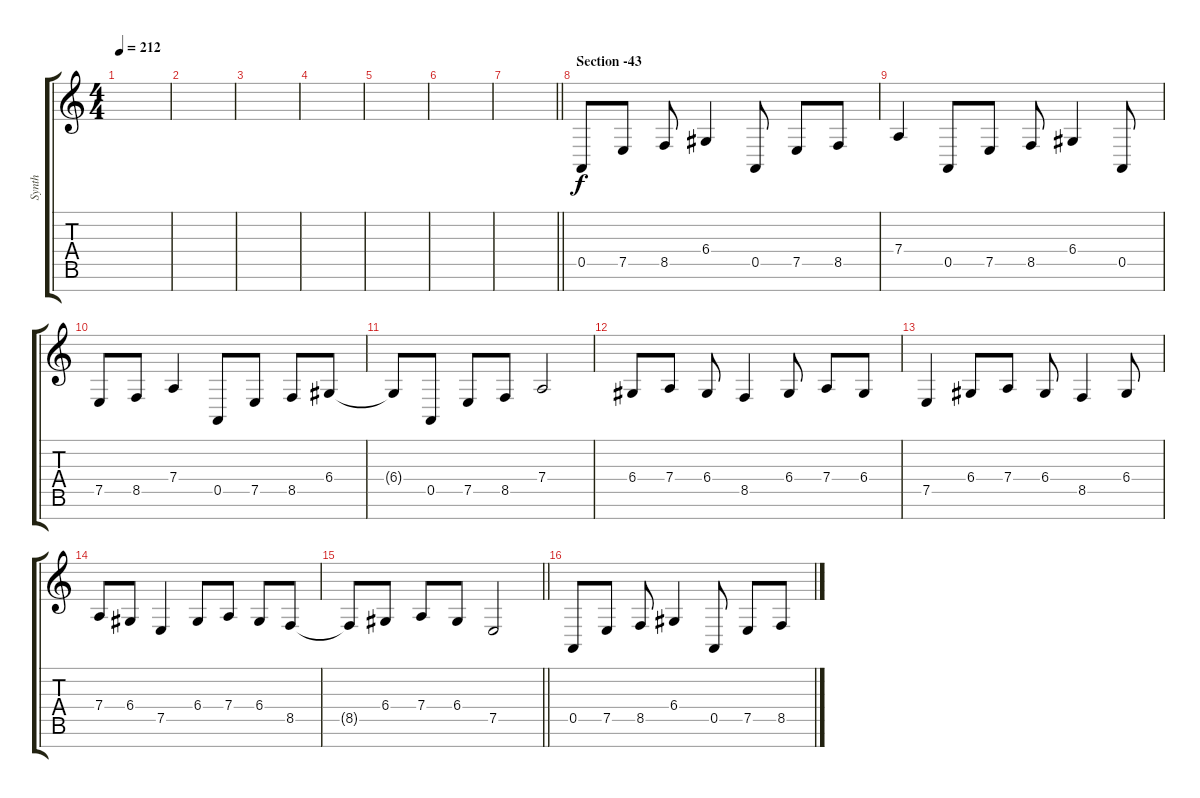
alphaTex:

\track ("Synth" "Synth") {instrument lead2sawtooth}
\staff {score tabs}
\tuning (E4 B3 G3 D3 A2 E2 B1) {hide}
\ts (4 4)
\tempo 212
\clef g2
\ks c
|
|
|
|
|
|
\barLineRight lightlight
|
\section ("" "Section -43")
0.5.8 7.5.8 8.5.8 6.4.4 0.5.8 7.5.8 8.5.8 |
7.4.4 0.5.8 7.5.8 8.5.8 6.4.4 0.5.8 |
7.5.8 8.5.8 7.4.4 0.5.8 7.5.8 8.5.8 6.4.8 |
6.4{t}.8 0.5.8 7.5.8 8.5.8 7.4.2 |
6.4.8 7.4.8 6.4.8 8.5.4 6.4.8 7.4.8 6.4.8 |
7.5.4 6.4.8 7.4.8 6.4.8 8.5.4 6.4.8 |
7.4.8 6.4.8 7.5.4 6.4.8 7.4.8 6.4.8 8.5.8 |
\barLineRight lightlight
8.5{t}.8 6.4.8 7.4.8 6.4.8 7.5.2 |
0.5.8 7.5.8 8.5.8 6.4.4 0.5.8 7.5.8 8.5.8
